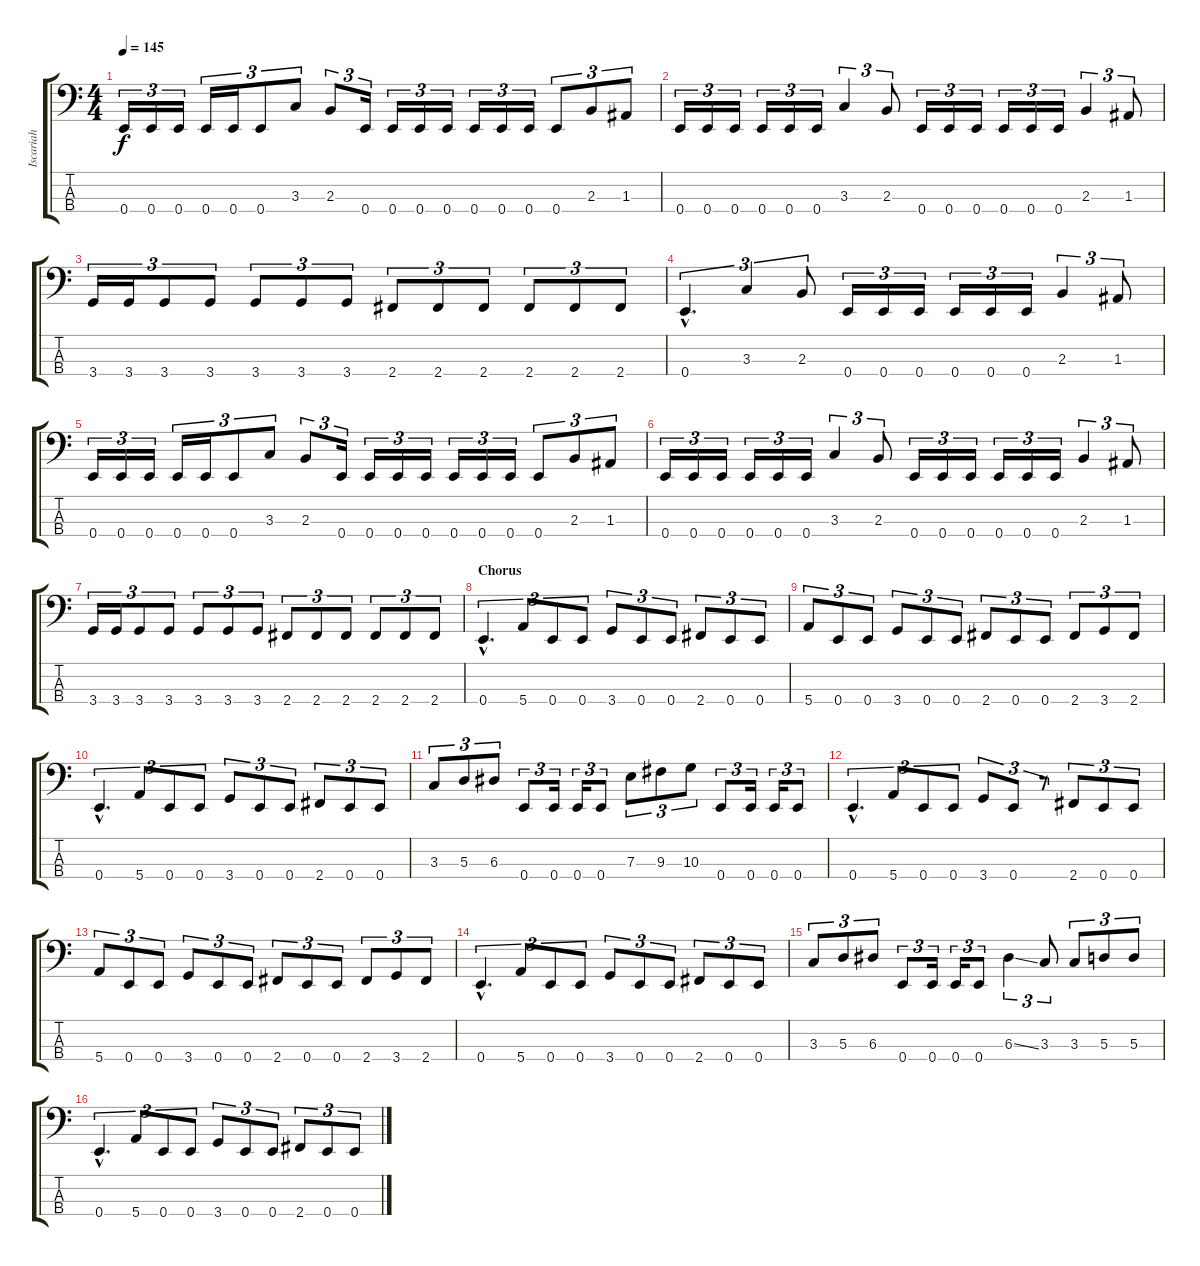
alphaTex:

\track ("Iscariah" "Iscariah") {instrument electricbasspick}
\staff {score tabs}
\tuning (G2 D2 A1 E1) {hide}
\ts (4 4)
\tempo 145
\clef f4
\ks c
0.4.16{tu (3 2) dy f} 0.4.16{tu (3 2)} 0.4.16{tu (3 2)} 0.4.16{tu (3 2)} 0.4.16{tu (3 2)} 0.4.8{tu (3 2)} 3.3.8{tu (3 2)} 2.3.8{tu (3 2)} 0.4.16{tu (3 2)} 0.4.16{tu (3 2)} 0.4.16{tu (3 2)} 0.4.16{tu (3 2)} 0.4.16{tu (3 2)} 0.4.16{tu (3 2)} 0.4.16{tu (3 2)} 0.4.8{tu (3 2)} 2.3.8{tu (3 2)} 1.3.8{tu (3 2)} |
0.4.16{tu (3 2)} 0.4.16{tu (3 2)} 0.4.16{tu (3 2)} 0.4.16{tu (3 2)} 0.4.16{tu (3 2)} 0.4.16{tu (3 2)} 3.3.4{tu (3 2)} 2.3.8{tu (3 2)} 0.4.16{tu (3 2)} 0.4.16{tu (3 2)} 0.4.16{tu (3 2)} 0.4.16{tu (3 2)} 0.4.16{tu (3 2)} 0.4.16{tu (3 2)} 2.3.4{tu (3 2)} 1.3.8{tu (3 2)} |
3.4.16{tu (3 2)} 3.4.16{tu (3 2)} 3.4.8{tu (3 2)} 3.4.8{tu (3 2)} 3.4.8{tu (3 2)} 3.4.8{tu (3 2)} 3.4.8{tu (3 2)} 2.4.8{tu (3 2)} 2.4.8{tu (3 2)} 2.4.8{tu (3 2)} 2.4.8{tu (3 2)} 2.4.8{tu (3 2)} 2.4.8{tu (3 2)} |
0.4{hac}.4{d tu (3 2)} 3.3.4{tu (3 2)} 2.3.8{tu (3 2)} 0.4.16{tu (3 2)} 0.4.16{tu (3 2)} 0.4.16{tu (3 2)} 0.4.16{tu (3 2)} 0.4.16{tu (3 2)} 0.4.16{tu (3 2)} 2.3.4{tu (3 2)} 1.3.8{tu (3 2)} |
0.4.16{tu (3 2)} 0.4.16{tu (3 2)} 0.4.16{tu (3 2)} 0.4.16{tu (3 2)} 0.4.16{tu (3 2)} 0.4.8{tu (3 2)} 3.3.8{tu (3 2)} 2.3.8{tu (3 2)} 0.4.16{tu (3 2)} 0.4.16{tu (3 2)} 0.4.16{tu (3 2)} 0.4.16{tu (3 2)} 0.4.16{tu (3 2)} 0.4.16{tu (3 2)} 0.4.16{tu (3 2)} 0.4.8{tu (3 2)} 2.3.8{tu (3 2)} 1.3.8{tu (3 2)} |
0.4.16{tu (3 2)} 0.4.16{tu (3 2)} 0.4.16{tu (3 2)} 0.4.16{tu (3 2)} 0.4.16{tu (3 2)} 0.4.16{tu (3 2)} 3.3.4{tu (3 2)} 2.3.8{tu (3 2)} 0.4.16{tu (3 2)} 0.4.16{tu (3 2)} 0.4.16{tu (3 2)} 0.4.16{tu (3 2)} 0.4.16{tu (3 2)} 0.4.16{tu (3 2)} 2.3.4{tu (3 2)} 1.3.8{tu (3 2)} |
3.4.16{tu (3 2)} 3.4.16{tu (3 2)} 3.4.8{tu (3 2)} 3.4.8{tu (3 2)} 3.4.8{tu (3 2)} 3.4.8{tu (3 2)} 3.4.8{tu (3 2)} 2.4.8{tu (3 2)} 2.4.8{tu (3 2)} 2.4.8{tu (3 2)} 2.4.8{tu (3 2)} 2.4.8{tu (3 2)} 2.4.8{tu (3 2)} |
\section ("" "Chorus")
0.4{hac}.4{d tu (3 2)} 5.4.8{tu (3 2)} 0.4.8{tu (3 2)} 0.4.8{tu (3 2)} 3.4.8{tu (3 2)} 0.4.8{tu (3 2)} 0.4.8{tu (3 2)} 2.4.8{tu (3 2)} 0.4.8{tu (3 2)} 0.4.8{tu (3 2)} |
5.4.8{tu (3 2)} 0.4.8{tu (3 2)} 0.4.8{tu (3 2)} 3.4.8{tu (3 2)} 0.4.8{tu (3 2)} 0.4.8{tu (3 2)} 2.4.8{tu (3 2)} 0.4.8{tu (3 2)} 0.4.8{tu (3 2)} 2.4.8{tu (3 2)} 3.4.8{tu (3 2)} 2.4.8{tu (3 2)} |
0.4{hac}.4{d tu (3 2)} 5.4.8{tu (3 2)} 0.4.8{tu (3 2)} 0.4.8{tu (3 2)} 3.4.8{tu (3 2)} 0.4.8{tu (3 2)} 0.4.8{tu (3 2)} 2.4.8{tu (3 2)} 0.4.8{tu (3 2)} 0.4.8{tu (3 2)} |
3.3.8{tu (3 2)} 5.3.8{tu (3 2)} 6.3.8{tu (3 2)} 0.4.8{tu (3 2)} 0.4.16{tu (3 2)} 0.4.16{tu (3 2)} 0.4.8{tu (3 2)} 7.3.8{tu (3 2)} 9.3.8{tu (3 2)} 10.3.8{tu (3 2)} 0.4.8{tu (3 2)} 0.4.16{tu (3 2)} 0.4.16{tu (3 2)} 0.4.8{tu (3 2)} |
0.4{hac}.4{d tu (3 2)} 5.4.8{tu (3 2)} 0.4.8{tu (3 2)} 0.4.8{tu (3 2)} 3.4.8{tu (3 2)} 0.4.8{tu (3 2)} r.8{tu (3 2)} 2.4.8{tu (3 2)} 0.4.8{tu (3 2)} 0.4.8{tu (3 2)} |
5.4.8{tu (3 2)} 0.4.8{tu (3 2)} 0.4.8{tu (3 2)} 3.4.8{tu (3 2)} 0.4.8{tu (3 2)} 0.4.8{tu (3 2)} 2.4.8{tu (3 2)} 0.4.8{tu (3 2)} 0.4.8{tu (3 2)} 2.4.8{tu (3 2)} 3.4.8{tu (3 2)} 2.4.8{tu (3 2)} |
0.4{hac}.4{d tu (3 2)} 5.4.8{tu (3 2)} 0.4.8{tu (3 2)} 0.4.8{tu (3 2)} 3.4.8{tu (3 2)} 0.4.8{tu (3 2)} 0.4.8{tu (3 2)} 2.4.8{tu (3 2)} 0.4.8{tu (3 2)} 0.4.8{tu (3 2)} |
3.3.8{tu (3 2)} 5.3.8{tu (3 2)} 6.3.8{tu (3 2)} 0.4.8{tu (3 2)} 0.4.16{tu (3 2)} 0.4.16{tu (3 2)} 0.4.8{tu (3 2)} 6.3{ss}.4{tu (3 2)} 3.3.8{tu (3 2)} 3.3.8{tu (3 2)} 5.3.8{tu (3 2)} 5.3.8{tu (3 2)} |
0.4{hac}.4{d tu (3 2)} 5.4.8{tu (3 2)} 0.4.8{tu (3 2)} 0.4.8{tu (3 2)} 3.4.8{tu (3 2)} 0.4.8{tu (3 2)} 0.4.8{tu (3 2)} 2.4.8{tu (3 2)} 0.4.8{tu (3 2)} 0.4.8{tu (3 2)}
